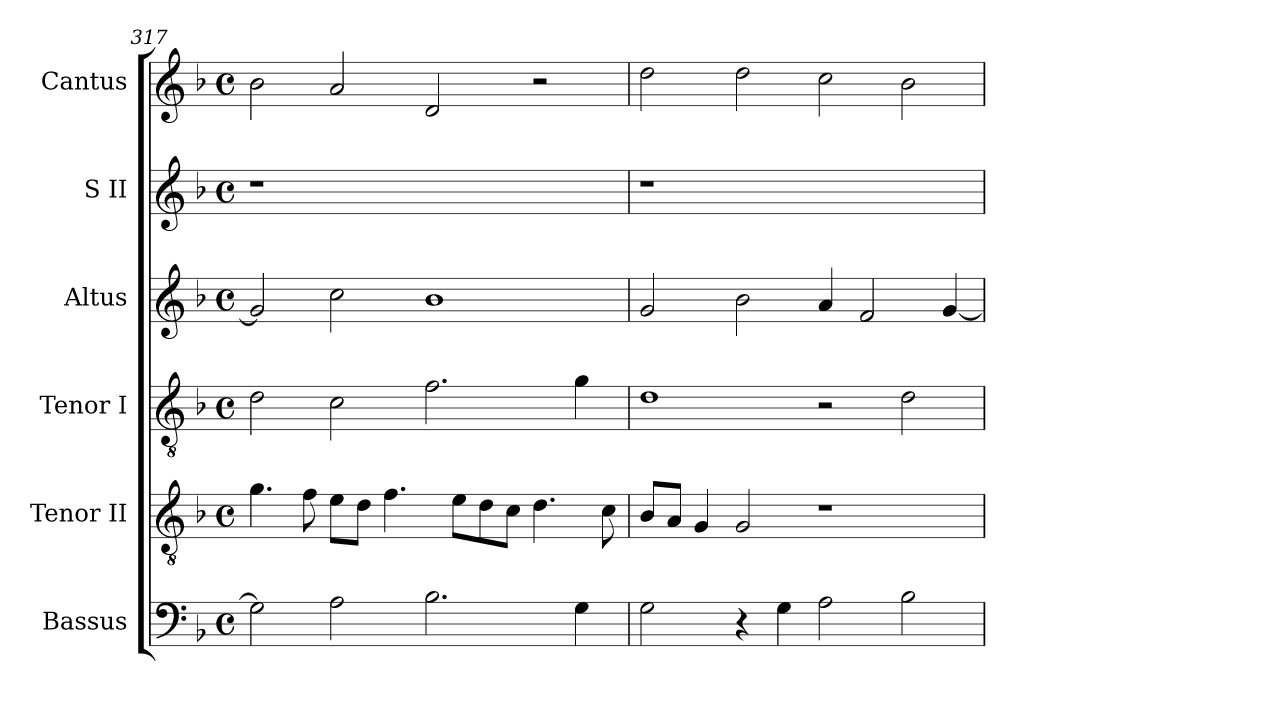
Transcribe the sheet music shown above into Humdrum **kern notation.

**kern	**kern	**kern	**kern	**kern	**kern
*part6	*part5	*part4	*part3	*part2	*part1
*staff6	*staff5	*staff4	*staff3	*staff2	*staff1
*I"Bassus	*I"Tenor II	*I"Tenor I	*I"Altus	*I"S II	*I"Cantus
*I'B	*I'T II	*I'T I	*I'A	*	*
*clefF4	*clefGv2	*clefGv2	*clefG2	*clefG2	*clefG2
*k[b-]	*k[b-]	*k[b-]	*k[b-]	*k[b-]	*k[b-]
*F:	*F:	*F:	*F:	*F:	*F:
*M4/4	*M4/4	*M4/4	*M4/4	*M4/4	*M4/4
*met(c)	*met(c)	*met(c)	*met(c)	*met(c)	*met(c)
=317	=317	=317	=317	=317	=317
2G\]	4.g\	2d\	2g/]	1r	2b-\
.	8f\	.	.	.	.
2A\	8e\L	2c\	2cc\	.	2a/
.	8d\J	.	.	.	.
.	4.f\	.	.	.	.
2.B-\	.	2.f\	1b-	1ryy	2d/
.	8e\L	.	.	.	.
.	8d\	.	.	.	.
.	8c\J	.	.	.	.
.	4.d\	.	.	.	2r
4G\	.	4g\	.	.	.
.	8c\	.	.	.	.
!!LO:LB:g=z
=318	=318	=318	=318	=318	=318
2G\	8B-/L	1d	2g/	1r	2dd\
.	8A/J	.	.	.	.
.	4G/	.	.	.	.
4r	2G/	.	2b-\	.	2dd\
4G\	.	.	.	.	.
2A\	1r	2r	4a/	1ryy	2cc\
.	.	.	2f/	.	.
2B-\	.	2d\	.	.	2b-\
.	.	.	[<4g/	.	.
=	=	=	=	=	=
*-	*-	*-	*-	*-	*-
